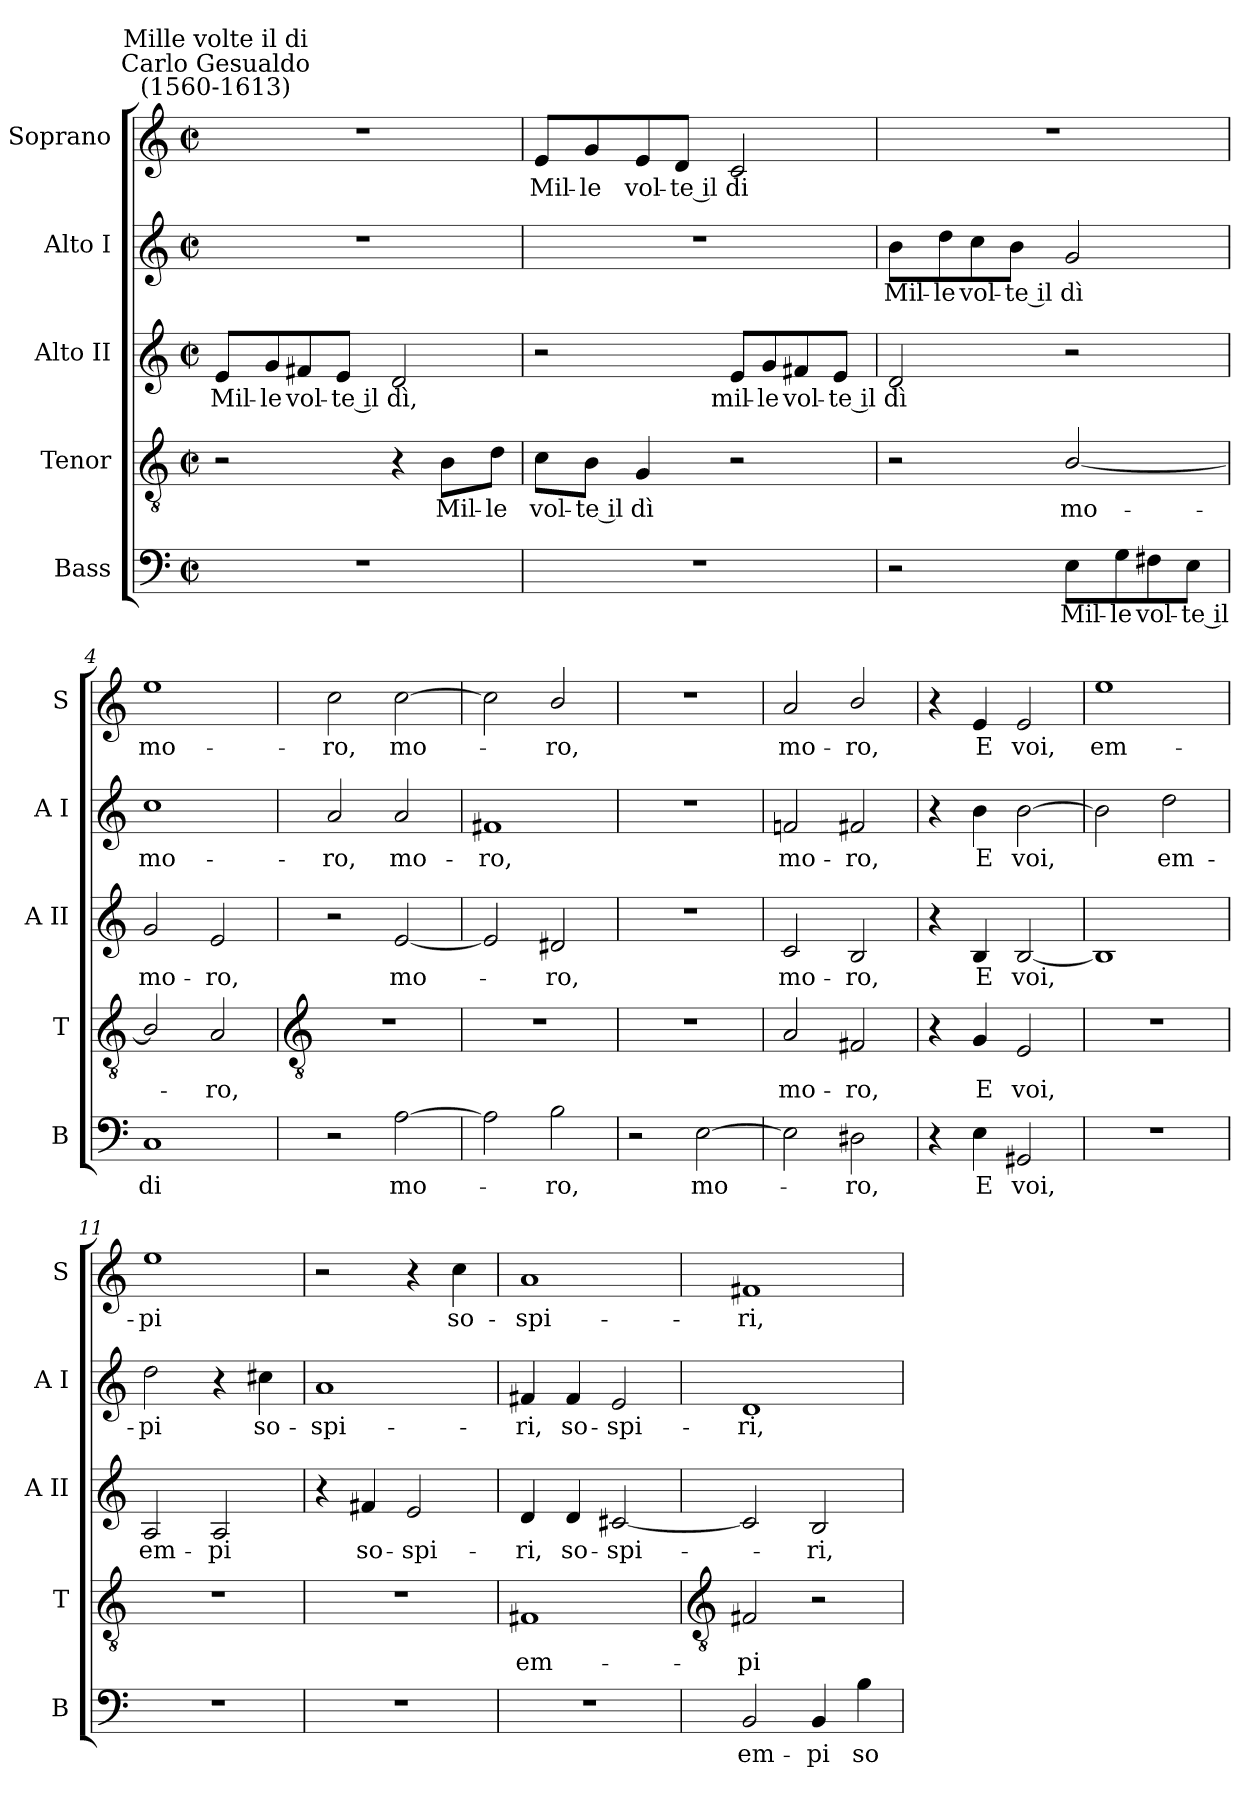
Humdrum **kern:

**kern	**text	**kern	**text	**kern	**text	**kern	**text	**kern	**text
*part5	*part5	*part4	*part4	*part3	*part3	*part2	*part2	*part1	*part1
*staff5	*staff5	*staff4	*staff4	*staff3	*staff3	*staff2	*staff2	*staff1	*staff1
*I"Bass	*	*I"Tenor	*	*I"Alto II	*	*I"Alto I	*	*I"Soprano	*
*I'B	*	*I'T	*	*I'A II	*	*I'A I	*	*I'S	*
*clefF4	*	*clefGv2	*	*clefG2	*	*clefG2	*	*clefG2	*
*k[]	*	*k[]	*	*k[]	*	*k[]	*	*k[]	*
*C:	*	*C:	*	*C:	*	*C:	*	*C:	*
*M2/2	*	*M2/2	*	*M2/2	*	*M2/2	*	*M2/2	*
*met(c|)	*	*met(c|)	*	*met(c|)	*	*met(c|)	*	*met(c|)	*
=1	=1	=1	=1	=1	=1	=1	=1	=1	=1
!	!	!	!	!	!	!	!	!LO:TX:a:cj:t=Carlo Gesualdo\n(1560-1613)	!
!	!	!	!	!	!	!	!	!LO:TX:a:cj:t=Mille volte il di	!
!	!	!	!	!	!LO:LY:b	!	!	!	!
1r	.	2r	.	8e/L	Mil-	1r	.	1r	.
!	!	!	!	!	!LO:LY:b	!	!	!	!
.	.	.	.	8g/	-le	.	.	.	.
!	!	!	!	!	!LO:LY:b	!	!	!	!
.	.	.	.	8f#X/	vol-	.	.	.	.
!	!	!	!	!	!LO:LY:b	!	!	!	!
.	.	.	.	8e/J	-te il	.	.	.	.
!	!	!	!	!	!LO:LY:b	!	!	!	!
.	.	4r	.	2d	dì,	.	.	.	.
!	!	!	!LO:LY:b	!	!	!	!	!	!
.	.	8B\L	Mil-	.	.	.	.	.	.
!	!	!	!LO:LY:b	!	!	!	!	!	!
.	.	8d\J	-le	.	.	.	.	.	.
=2	=2	=2	=2	=2	=2	=2	=2	=2	=2
!	!	!	!LO:LY:b	!	!	!	!	!	!LO:LY:b
1r	.	8c\L	vol-	2r	.	1r	.	8e/L	Mil-
!	!	!	!LO:LY:b	!	!	!	!	!	!LO:LY:b
.	.	8B\J	-te il	.	.	.	.	8g/	-le
!	!	!	!LO:LY:b	!	!	!	!	!	!LO:LY:b
.	.	4G	dì	.	.	.	.	8e/	vol-
!	!	!	!	!	!	!	!	!	!LO:LY:b
.	.	.	.	.	.	.	.	8d/J	-te il
!	!	!	!	!	!LO:LY:b	!	!	!	!LO:LY:b
.	.	2r	.	8e/L	mil-	.	.	2c	di
!	!	!	!	!	!LO:LY:b	!	!	!	!
.	.	.	.	8g/	-le	.	.	.	.
!	!	!	!	!	!LO:LY:b	!	!	!	!
.	.	.	.	8f#X/	vol-	.	.	.	.
!	!	!	!	!	!LO:LY:b	!	!	!	!
.	.	.	.	8e/J	-te il	.	.	.	.
=3	=3	=3	=3	=3	=3	=3	=3	=3	=3
!	!	!	!	!	!LO:LY:b	!	!LO:LY:b	!	!
2r	.	2r	.	2d	dì	8b\L	Mil-	1r	.
!	!	!	!	!	!	!	!LO:LY:b	!	!
.	.	.	.	.	.	8dd\	-le	.	.
!	!	!	!	!	!	!	!LO:LY:b	!	!
.	.	.	.	.	.	8cc\	vol-	.	.
!	!	!	!	!	!	!	!LO:LY:b	!	!
.	.	.	.	.	.	8b\J	-te il	.	.
!	!LO:LY:b	!	!LO:LY:b	!	!	!	!LO:LY:b	!	!
8E\L	Mil-	[2B/	mo-	2r	.	2g	dì	.	.
!	!LO:LY:b	!	!	!	!	!	!	!	!
8G\	-le	.	.	.	.	.	.	.	.
!	!LO:LY:b	!	!	!	!	!	!	!	!
8F#X\	vol-	.	.	.	.	.	.	.	.
!	!LO:LY:b	!	!	!	!	!	!	!	!
8E\J	-te il	.	.	.	.	.	.	.	.
=4	=4	=4	=4	=4	=4	=4	=4	=4	=4
!	!LO:LY:b	!	!	!	!LO:LY:b	!	!LO:LY:b	!	!LO:LY:b
1C	di	2B/]	.	2g	mo-	1cc	mo-	1ee	mo-
!	!	!	!LO:LY:b	!	!LO:LY:b	!	!	!	!
.	.	2A	ro,	2e	-ro,	.	.	.	.
!!LO:LB:g=z
=5	=5	=5	=5	=5	=5	=5	=5	=5	=5
*	*	*clefGv2	*	*	*	*	*	*	*
!	!	!	!	!	!	!	!LO:LY:b	!	!LO:LY:b
2r	.	1r	.	2r	.	2a	-ro,	2cc	-ro,
!	!LO:LY:b	!	!	!	!LO:LY:b	!	!LO:LY:b	!	!LO:LY:b
[2A	mo-	.	.	[2e	mo-	2a	mo-	[2cc	mo-
=6	=6	=6	=6	=6	=6	=6	=6	=6	=6
!	!	!	!	!	!	!	!LO:LY:b	!	!
2A]	.	1r	.	2e]	.	1f#X	-ro,	2cc]	.
!	!LO:LY:b	!	!	!	!LO:LY:b	!	!	!	!LO:LY:b
2B	ro,	.	.	2d#X	ro,	.	.	2b/	ro,
=7	=7	=7	=7	=7	=7	=7	=7	=7	=7
2r	.	1r	.	1r	.	1r	.	1r	.
!	!LO:LY:b	!	!	!	!	!	!	!	!
[2E	mo-	.	.	.	.	.	.	.	.
=8	=8	=8	=8	=8	=8	=8	=8	=8	=8
!	!	!	!LO:LY:b	!	!LO:LY:b	!	!LO:LY:b	!	!LO:LY:b
2E]	.	2A	mo-	2c	mo-	2fn	mo-	2a	mo-
!	!LO:LY:b	!	!LO:LY:b	!	!LO:LY:b	!	!LO:LY:b	!	!LO:LY:b
2D#X	ro,	2F#X	-ro,	2B	-ro,	2f#X	-ro,	2b/	-ro,
=9	=9	=9	=9	=9	=9	=9	=9	=9	=9
4r	.	4r	.	4r	.	4r	.	4r	.
!	!LO:LY:b	!	!LO:LY:b	!	!LO:LY:b	!	!LO:LY:b	!	!LO:LY:b
4E	E	4G	E	4B	E	4b	E	4e	E
!	!LO:LY:b	!	!LO:LY:b	!	!LO:LY:b	!	!LO:LY:b	!	!LO:LY:b
2GG#X	voi,	2E	voi,	[2B	voi,	[2b	voi,	2e	voi,
=10	=10	=10	=10	=10	=10	=10	=10	=10	=10
!	!	!	!	!	!	!	!	!	!LO:LY:b
1r	.	1r	.	1B]	.	2b]	.	1ee	em-
!	!	!	!	!	!	!	!LO:LY:b	!	!
.	.	.	.	.	.	2dd	em-	.	.
=11	=11	=11	=11	=11	=11	=11	=11	=11	=11
!	!	!	!	!	!LO:LY:b	!	!LO:LY:b	!	!LO:LY:b
1r	.	1r	.	2A	em-	2dd	-pi	1ee	-pi
!	!	!	!	!	!LO:LY:b	!	!	!	!
.	.	.	.	2A	-pi	4r	.	.	.
!	!	!	!	!	!	!	!LO:LY:b	!	!
.	.	.	.	.	.	4cc#X	so-	.	.
=12	=12	=12	=12	=12	=12	=12	=12	=12	=12
!	!	!	!	!	!	!	!LO:LY:b	!	!
1r	.	1r	.	4r	.	1a	-spi-	2r	.
!	!	!	!	!	!LO:LY:b	!	!	!	!
.	.	.	.	4f#X	so-	.	.	.	.
!	!	!	!	!	!LO:LY:b	!	!	!	!
.	.	.	.	2e	-spi-	.	.	4r	.
!	!	!	!	!	!	!	!	!	!LO:LY:b
.	.	.	.	.	.	.	.	4cc	so-
=13	=13	=13	=13	=13	=13	=13	=13	=13	=13
!	!	!	!LO:LY:b	!	!LO:LY:b	!	!LO:LY:b	!	!LO:LY:b
1r	.	1F#X	em-	4d	-ri,	4f#X	-ri,	1a	-spi-
!	!	!	!	!	!LO:LY:b	!	!LO:LY:b	!	!
.	.	.	.	4d	so-	4f#	so-	.	.
!	!	!	!	!	!LO:LY:b	!	!LO:LY:b	!	!
.	.	.	.	[2c#X	-spi-	2e	-spi-	.	.
!!LO:LB:g=z
=14	=14	=14	=14	=14	=14	=14	=14	=14	=14
*	*	*clefGv2	*	*	*	*	*	*	*
!	!LO:LY:b	!	!LO:LY:b	!	!	!	!LO:LY:b	!	!LO:LY:b
2BB	em-	2F#X	-pi	2c#]	.	1d	-ri,	1f#X	-ri,
!	!LO:LY:b	!	!	!	!LO:LY:b	!	!	!	!
4BB	-pi	2r	.	2B	ri,	.	.	.	.
!	!LO:LY:b	!	!	!	!	!	!	!	!
4B	so-	.	.	.	.	.	.	.	.
=	=	=	=	=	=	=	=	=	=
*-	*-	*-	*-	*-	*-	*-	*-	*-	*-
